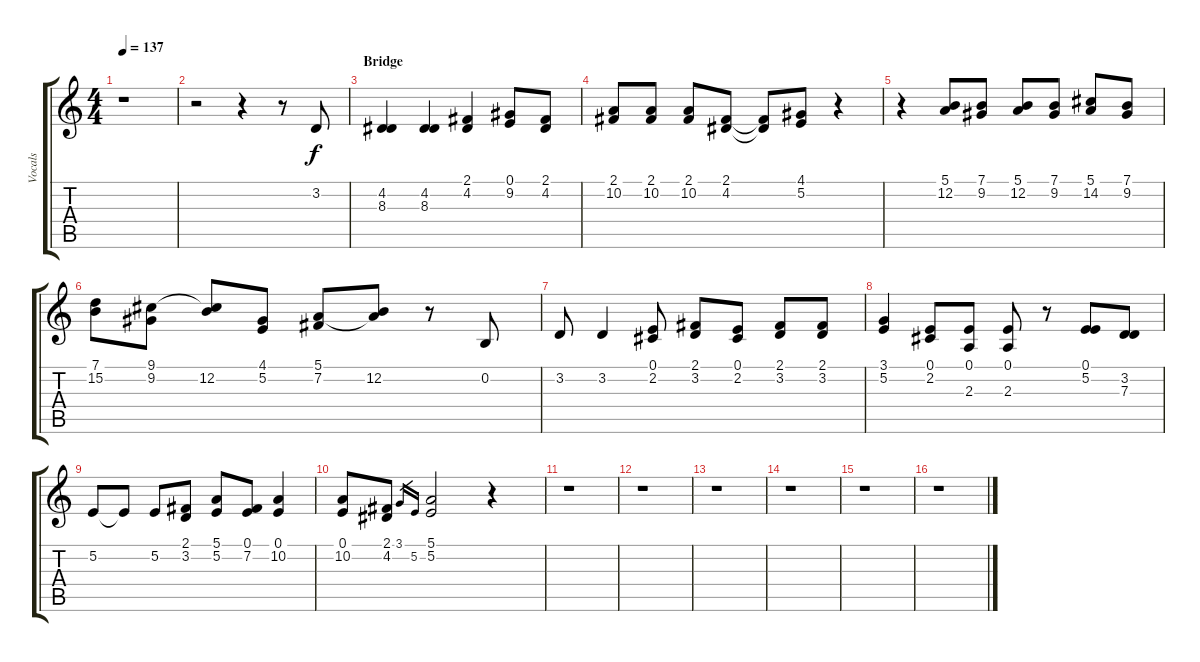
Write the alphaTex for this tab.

\track ("Vocals" "Vocals") {instrument altosax}
\staff {score tabs}
\tuning (E4 B3 G3 D3 A2 E2) {hide}
\ts (4 4)
\tempo 137
\clef g2
\ks c
r.1{dy f} |
r.2 r.4 r.8 3.2.8 |
\section ("" "Bridge")
(4.2 8.3).4 (4.2 8.3).4 (2.1 4.2).4 (0.1 9.2).8 (2.1 4.2).8 |
(2.1 10.2).8 (2.1 10.2).8 (2.1 10.2).8 (2.1 4.2).8 (2.1{t} 4.2{t}).8 (4.1 5.2).8 r.4 |
r.4 (5.1 12.2).8 (7.1 9.2).8 (5.1 12.2).8 (7.1 9.2).8 (5.1 14.2).8 (7.1 9.2).8 |
(7.1 15.2).8 (9.1 9.2).8 (9.1{t} 12.2).8 (4.1 5.2).8 (5.1 7.2).8 (5.1{t} 12.2).8 r.8 0.2.8 |
3.2.8 3.2.4 (0.1 2.2).8 (2.1 3.2).8 (0.1 2.2).8 (2.1 3.2).8 (2.1 3.2).8 |
(3.1 5.2).4 (0.1 2.2).8 (0.1 2.3).8 (0.1 2.3).8 r.8 (0.1 5.2).8 (3.2 7.3).8 |
5.2.8 5.2{t}.8 5.2.8 (2.1 3.2).8 (5.1 5.2).8 (0.1 7.2).8 (0.1 10.2).4 |
(0.1 10.2).8 (2.1 4.2).8 3.1.16{gr} 5.2.16{gr} (5.1 5.2).2 r.4 |
r.1 |
r.1 |
r.1 |
r.1 |
r.1 |
r.1
